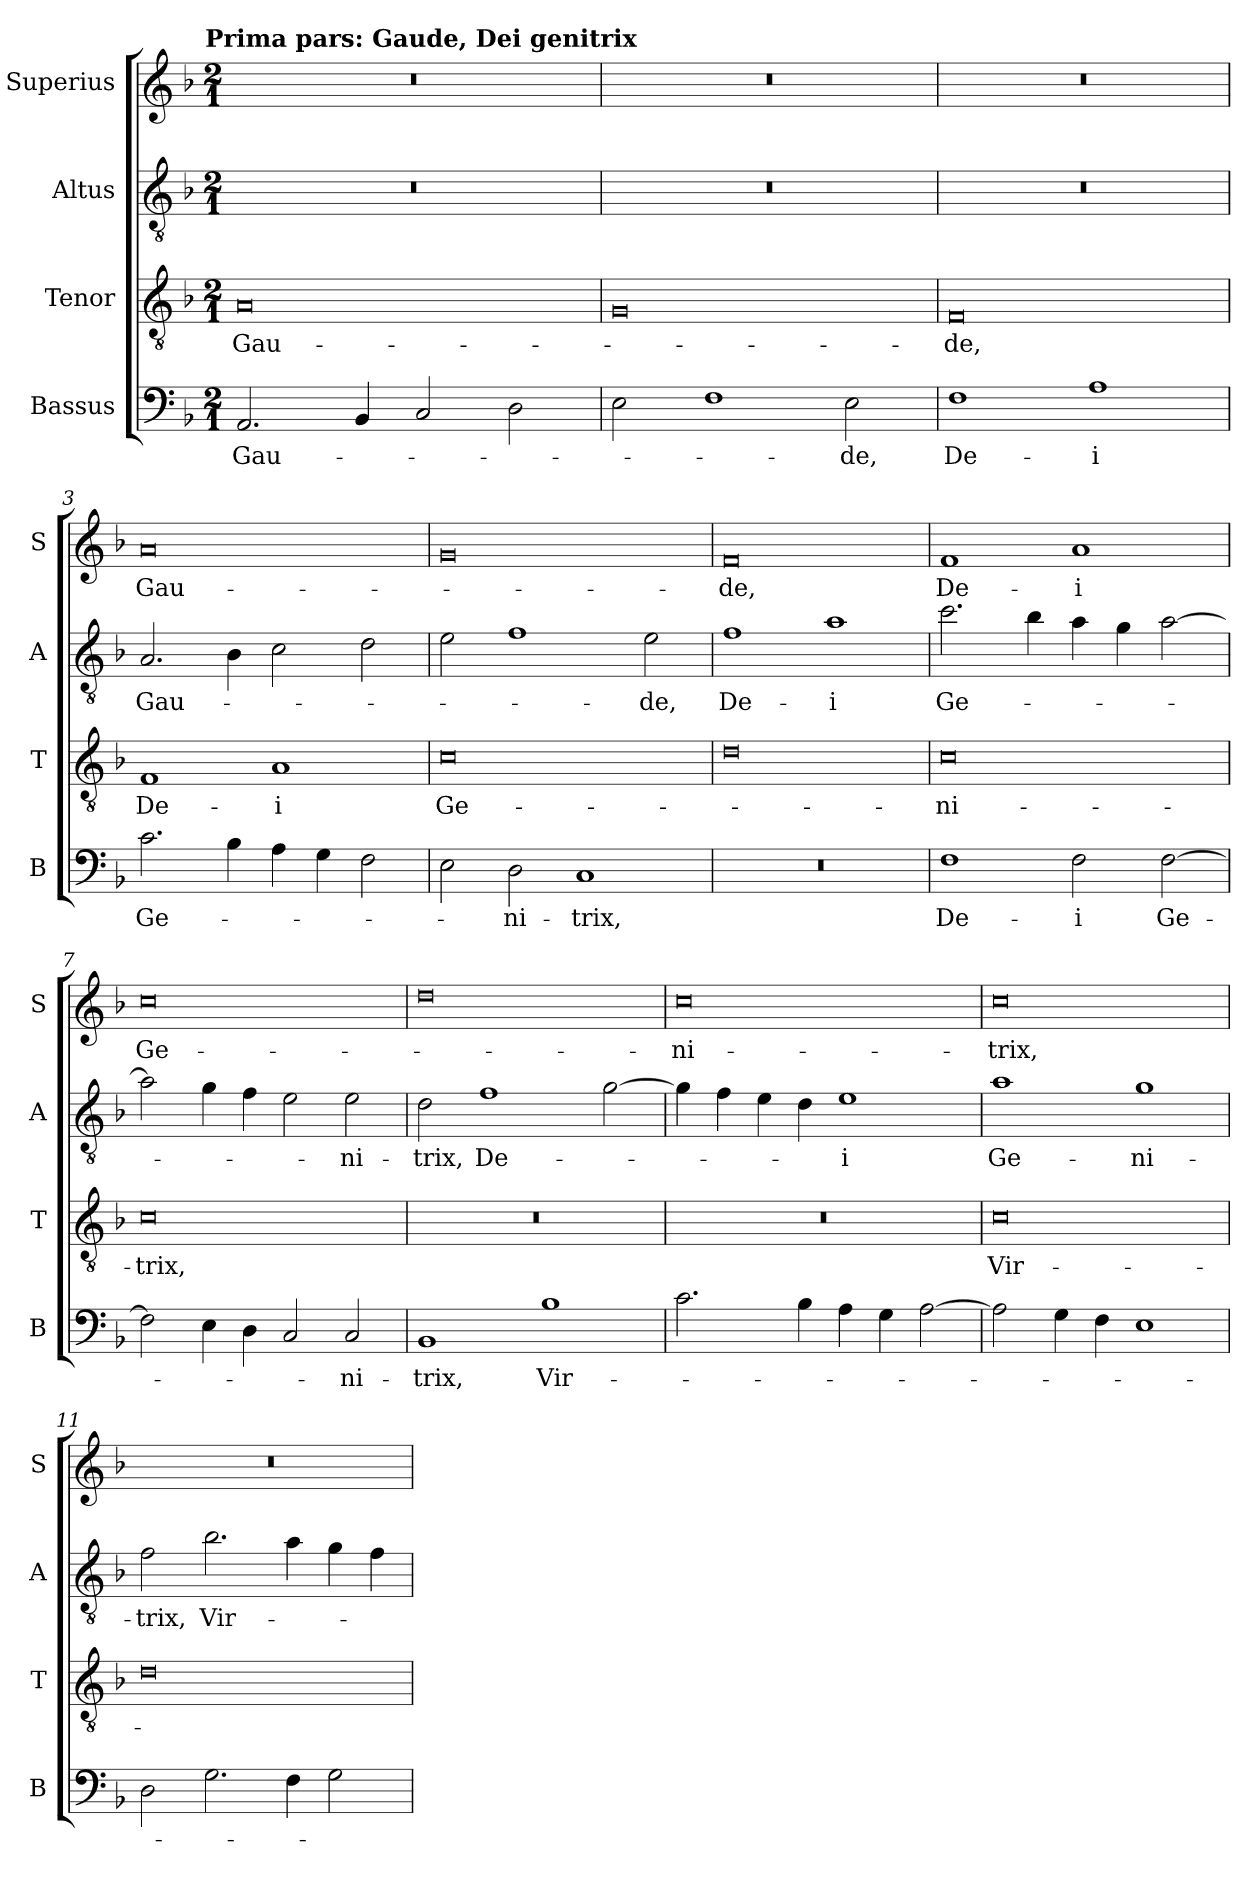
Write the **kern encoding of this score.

**kern	**text	**kern	**text	**kern	**text	**kern	**text
*part4	*part4	*part3	*part3	*part2	*part2	*part1	*part1
*staff4	*staff4	*staff3	*staff3	*staff2	*staff2	*staff1	*staff1
*I"Bassus	*	*I"Tenor	*	*I"Altus	*	*I"Superius	*
*I'B	*	*I'T	*	*I'A	*	*I'S	*
*clefF4	*	*clefGv2	*	*clefGv2	*	*clefG2	*
*k[b-]	*	*k[b-]	*	*k[b-]	*	*k[b-]	*
*F:	*	*F:	*	*F:	*	*F:	*
!!LO:TX:omd:t=Prima pars&colon; Gaude, Dei genitrix
*M2/1	*	*M2/1	*	*M2/1	*	*M2/1	*
=	=	=	=	=	=	=	=
2.AA	Gau-	0A	Gau-	0r	.	0r	.
4BB-	.	.	.	.	.	.	.
2C	.	.	.	.	.	.	.
2D	.	.	.	.	.	.	.
=1	=1	=1	=1	=1	=1	=1	=1
2E	.	0G	.	0r	.	0r	.
1F	.	.	.	.	.	.	.
2E	-de,	.	.	.	.	.	.
=2	=2	=2	=2	=2	=2	=2	=2
1F	De-	0F	-de,	0r	.	0r	.
1A	-i	.	.	.	.	.	.
=3	=3	=3	=3	=3	=3	=3	=3
2.c	Ge-	1F	De-	2.A	Gau-	0a	Gau-
4B-	.	.	.	4B-	.	.	.
4A	.	1A	-i	2c	.	.	.
4G	.	.	.	.	.	.	.
2F	.	.	.	2d	.	.	.
=4	=4	=4	=4	=4	=4	=4	=4
2E	.	0c	Ge-	2e	.	0g	.
2D	-ni-	.	.	1f	.	.	.
1C	-trix,	.	.	.	.	.	.
.	.	.	.	2e	-de,	.	.
=5	=5	=5	=5	=5	=5	=5	=5
0r	.	0d	.	1f	De-	0f	-de,
.	.	.	.	1a	-i	.	.
=6	=6	=6	=6	=6	=6	=6	=6
1F	De-	0c	-ni-	2.cc	Ge-	1f	De-
.	.	.	.	4b-	.	.	.
2F	-i	.	.	4a	.	1a	-i
.	.	.	.	4g	.	.	.
[2F	Ge-	.	.	[2a	.	.	.
=7	=7	=7	=7	=7	=7	=7	=7
2F]	.	0c	-trix,	2a]	.	0cc	Ge-
4E	.	.	.	4g	.	.	.
4D	.	.	.	4f	.	.	.
2C	.	.	.	2e	.	.	.
2C	-ni-	.	.	2e	-ni-	.	.
=8	=8	=8	=8	=8	=8	=8	=8
1BB-	-trix,	0r	.	2d	-trix,	0dd	.
.	.	.	.	1f	De-	.	.
1B-	Vir-	.	.	.	.	.	.
.	.	.	.	[2g	.	.	.
=9	=9	=9	=9	=9	=9	=9	=9
2.c	.	0r	.	4g]	.	0cc	-ni-
.	.	.	.	4f	.	.	.
.	.	.	.	4e	.	.	.
4B-	.	.	.	4d	.	.	.
4A	.	.	.	1e	-i	.	.
4G	.	.	.	.	.	.	.
[2A	.	.	.	.	.	.	.
=10	=10	=10	=10	=10	=10	=10	=10
2A]	.	0c	Vir-	1a	Ge-	0cc	-trix,
4G	.	.	.	.	.	.	.
4F	.	.	.	.	.	.	.
1E	.	.	.	1g	-ni-	.	.
=11	=11	=11	=11	=11	=11	=11	=11
2D	.	0d	.	2f	-trix,	0r	.
2.G	.	.	.	2.b-	Vir-	.	.
4F	.	.	.	4a	.	.	.
2G	.	.	.	4g	.	.	.
.	.	.	.	4f	.	.	.
=	=	=	=	=	=	=	=
*-	*-	*-	*-	*-	*-	*-	*-
